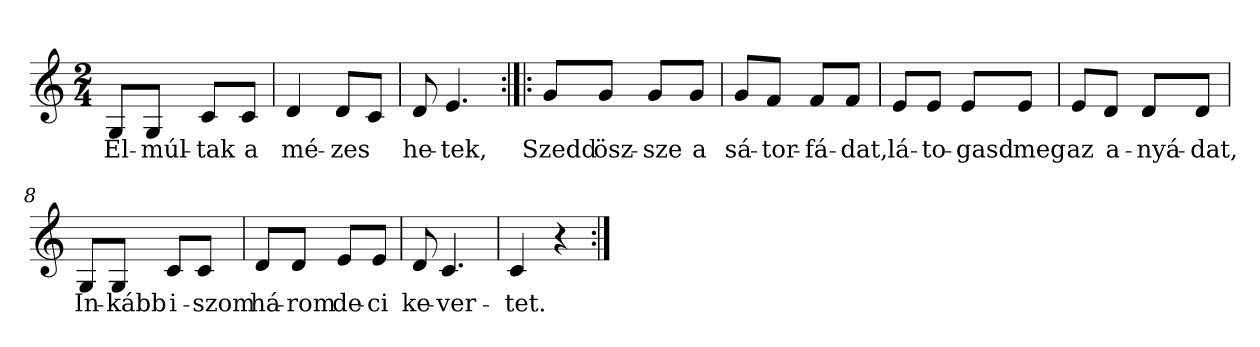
**kern	**text
*part1	*part1
*staff1	*staff1
*clefG2	*
*k[]	*
*C:	*
*M2/4	*
=1	=1
!	!LO:LY:b
8G/L	El-
!	!LO:LY:b
8G/J	-múl-
!	!LO:LY:b
8c/L	-tak
!	!LO:LY:b
8c/J	a
=2	=2
!	!LO:LY:b
4d/	mé-
!	!LO:LY:b
8d/L	-zes
8c/J	.
=3	=3
!	!LO:LY:b
8d/	he-
!	!LO:LY:b
4.e/	-tek,
=4:|!|:	=4:|!|:
!	!LO:LY:b
8g/L	Szedd
!	!LO:LY:b
8g/J	ösz-
!	!LO:LY:b
8g/L	-sze
!	!LO:LY:b
8g/J	a
=5	=5
!	!LO:LY:b
8g/L	sá-
!	!LO:LY:b
8f/J	-tor-
!	!LO:LY:b
8f/L	-fá-
!	!LO:LY:b
8f/J	-dat,
!!LO:LB:g=z
=6	=6
!	!LO:LY:b
8e/L	lá-
!	!LO:LY:b
8e/J	-to-
!	!LO:LY:b
8e/L	-gasd
!	!LO:LY:b
8e/J	meg
=7	=7
!	!LO:LY:b
8e/L	az
!	!LO:LY:b
8d/J	a-
!	!LO:LY:b
8d/L	-nyá-
!	!LO:LY:b
8d/J	-dat,
=8	=8
!	!LO:LY:b
8G/L	In-
!	!LO:LY:b
8G/J	-kább
!	!LO:LY:b
8c/L	i-
!	!LO:LY:b
8c/J	-szom
=9	=9
!	!LO:LY:b
8d/L	há-
!	!LO:LY:b
8d/J	-rom
!	!LO:LY:b
8e/L	de-
!	!LO:LY:b
8e/J	-ci
=10	=10
!	!LO:LY:b
8d/	ke-
!	!LO:LY:b
4.c/	-ver-
=11	=11
!	!LO:LY:b
4c/	-tet.
4r	.
=:|!	=:|!
*-	*-
